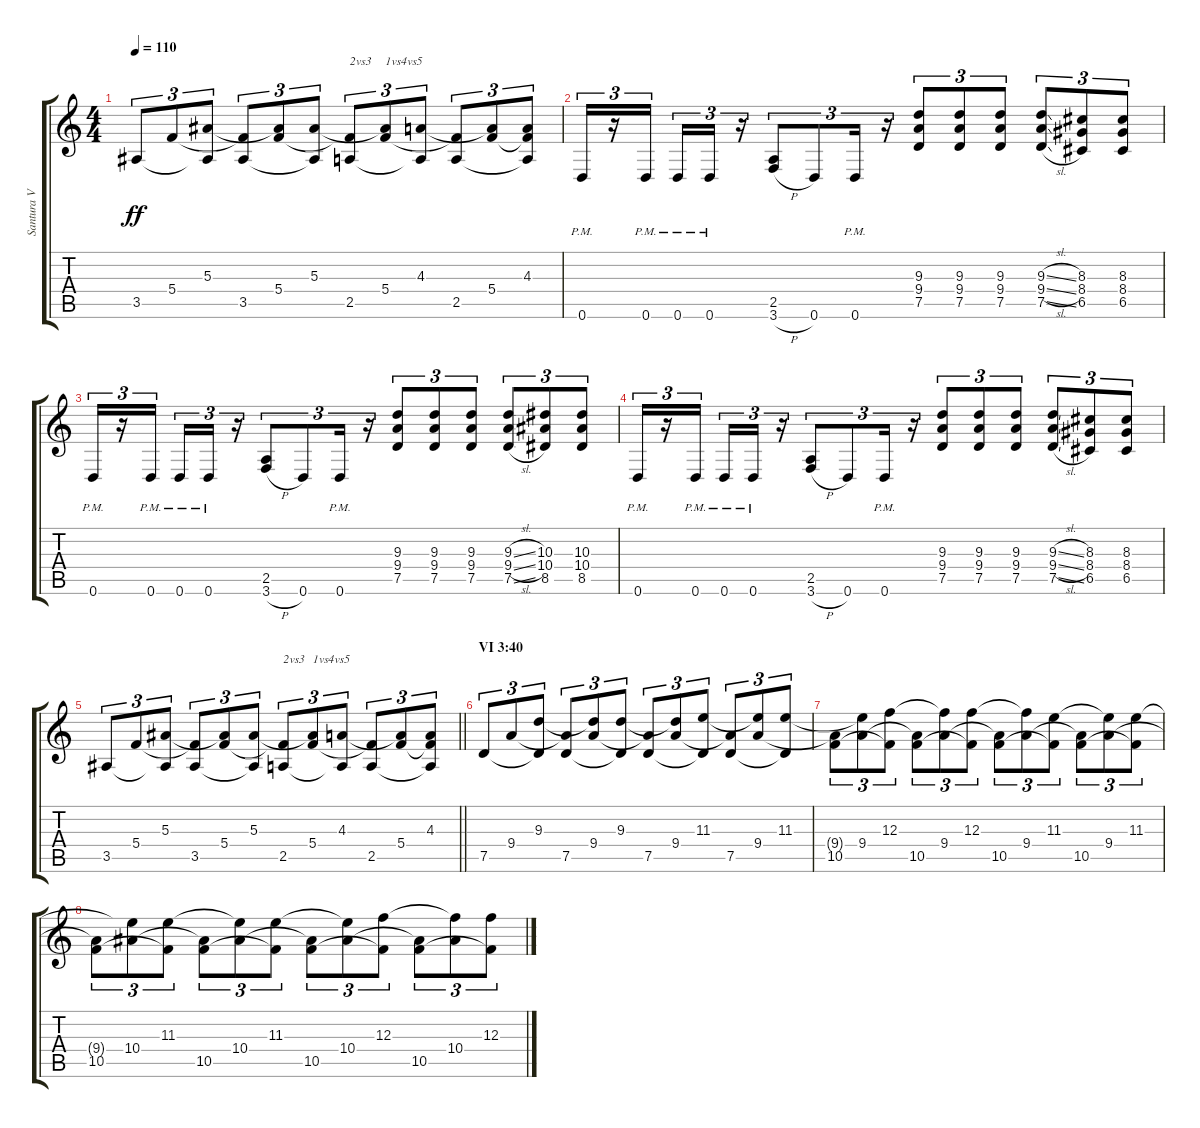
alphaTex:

\track ("Santura V" "Santura V") {instrument overdrivenguitar}
\staff {score tabs}
\tuning (D4 A3 F3 C3 G2 D2) {hide}
\ts (4 4)
\tempo 110
\clef g2
\ks c
3.5.8{tu (3 2) dy ff} 5.4.8{tu (3 2)} (5.3 3.5{t}).8{tu (3 2)} (5.4{t} 3.5).8{tu (3 2)} (5.3{t} 5.4).8{tu (3 2)} (5.3 3.5{t}).8{tu (3 2)} (5.4{t} 2.5).8{tu (3 2) txt "2vs3"} (5.3{t} 5.4).8{tu (3 2) txt "1vs4vs5"} (4.3 2.5{t}).8{tu (3 2)} (5.4{t} 2.5).8{tu (3 2)} (4.3{t} 5.4).8{tu (3 2)} (4.3 5.4{t} 2.5{t}).8{tu (3 2)} |
0.6{pm}.16{tu (3 2)} r.16{tu (3 2)} 0.6{pm}.16{tu (3 2) beam splitsecondary} 0.6{pm}.16{tu (3 2)} 0.6{pm}.16{tu (3 2)} r.16{tu (3 2)} (2.5 3.6{h}).8{tu (3 2)} 0.6.8{tu (3 2)} 0.6{pm}.16{tu (3 2)} r.16{tu (3 2)} (9.3 9.4 7.5).8{tu (3 2)} (9.3 9.4 7.5).8{tu (3 2)} (9.3 9.4 7.5).8{tu (3 2)} (9.3{sl} 9.4{sl} 7.5{sl}).8{tu (3 2)} (8.3 8.4 6.5).8{tu (3 2)} (8.3 8.4 6.5).8{tu (3 2)} |
0.6{pm}.16{tu (3 2)} r.16{tu (3 2)} 0.6{pm}.16{tu (3 2) beam splitsecondary} 0.6{pm}.16{tu (3 2)} 0.6{pm}.16{tu (3 2)} r.16{tu (3 2)} (2.5 3.6{h}).8{tu (3 2)} 0.6.8{tu (3 2)} 0.6{pm}.16{tu (3 2)} r.16{tu (3 2)} (9.3 9.4 7.5).8{tu (3 2)} (9.3 9.4 7.5).8{tu (3 2)} (9.3 9.4 7.5).8{tu (3 2)} (9.3{sl} 9.4{sl} 7.5{sl}).8{tu (3 2)} (10.3 10.4 8.5).8{tu (3 2)} (10.3 10.4 8.5).8{tu (3 2)} |
0.6{pm}.16{tu (3 2)} r.16{tu (3 2)} 0.6{pm}.16{tu (3 2) beam splitsecondary} 0.6{pm}.16{tu (3 2)} 0.6{pm}.16{tu (3 2)} r.16{tu (3 2)} (2.5 3.6{h}).8{tu (3 2)} 0.6.8{tu (3 2)} 0.6{pm}.16{tu (3 2)} r.16{tu (3 2)} (9.3 9.4 7.5).8{tu (3 2)} (9.3 9.4 7.5).8{tu (3 2)} (9.3 9.4 7.5).8{tu (3 2)} (9.3{sl} 9.4{sl} 7.5{sl}).8{tu (3 2)} (8.3 8.4 6.5).8{tu (3 2)} (8.3 8.4 6.5).8{tu (3 2)} |
\barLineRight lightlight
3.5.8{tu (3 2)} 5.4.8{tu (3 2)} (5.3 3.5{t}).8{tu (3 2)} (5.4{t} 3.5).8{tu (3 2)} (5.3{t} 5.4).8{tu (3 2)} (5.3 3.5{t}).8{tu (3 2)} (5.4{t} 2.5).8{tu (3 2) txt "2vs3"} (5.3{t} 5.4).8{tu (3 2) txt "1vs4vs5"} (4.3 2.5{t}).8{tu (3 2)} (5.4{t} 2.5).8{tu (3 2)} (4.3{t} 5.4).8{tu (3 2)} (4.3 5.4{t} 2.5{t}).8{tu (3 2)} |
\section ("" "VI 3:40")
7.5.8{tu (3 2)} 9.4.8{tu (3 2)} (9.3 7.5{t}).8{tu (3 2)} (9.4{t} 7.5).8{tu (3 2)} (9.3{t} 9.4).8{tu (3 2)} (9.3 7.5{t}).8{tu (3 2)} (9.4{t} 7.5).8{tu (3 2)} (9.3{t} 9.4).8{tu (3 2)} (11.3 7.5{t}).8{tu (3 2)} (9.4{t} 7.5).8{tu (3 2)} (11.3{t} 9.4).8{tu (3 2)} (11.3 7.5{t}).8{tu (3 2)} |
(9.4{t} 10.5).8{tu (3 2)} (11.3{t} 9.4).8{tu (3 2)} (12.3 10.5{t}).8{tu (3 2)} (9.4{t} 10.5).8{tu (3 2)} (12.3{t} 9.4).8{tu (3 2)} (12.3 10.5{t}).8{tu (3 2)} (9.4{t} 10.5).8{tu (3 2)} (12.3{t} 9.4).8{tu (3 2)} (11.3 10.5{t}).8{tu (3 2)} (9.4{t} 10.5).8{tu (3 2)} (11.3{t} 9.4).8{tu (3 2)} (11.3 10.5{t}).8{tu (3 2)} |
(9.4{t} 10.5).8{tu (3 2)} (11.3{t} 10.4).8{tu (3 2)} (11.3 10.5{t}).8{tu (3 2)} (10.4{t} 10.5).8{tu (3 2)} (11.3{t} 10.4).8{tu (3 2)} (11.3 10.5{t}).8{tu (3 2)} (10.4{t} 10.5).8{tu (3 2)} (11.3{t} 10.4).8{tu (3 2)} (12.3 10.5{t}).8{tu (3 2)} (10.4{t} 10.5).8{tu (3 2)} (12.3{t} 10.4).8{tu (3 2)} (12.3 10.5{t}).8{tu (3 2)}
